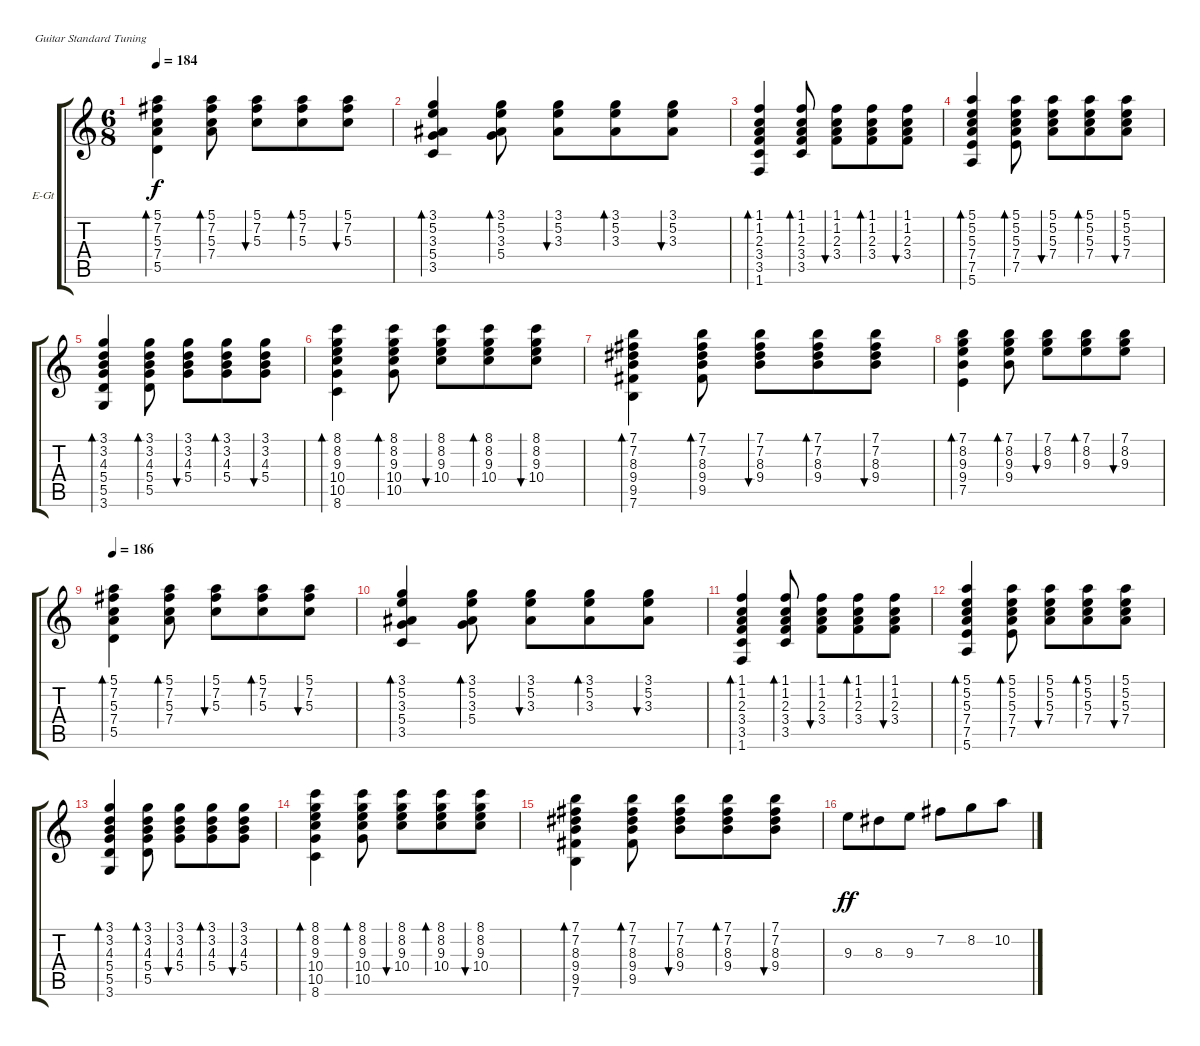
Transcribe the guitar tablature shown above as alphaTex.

\bracketExtendMode groupsimilarinstruments
\firstSystemTrackNameOrientation horizontal
\otherSystemsTrackNameOrientation horizontal
\track ("Al" "E-Gt") {instrument electricguitarclean}
\staff {score tabs}
\tuning (E4 B3 G3 D3 A2 E2)
\ts (6 8)
\tempo 184
\clef g2
\ks c
(5.5 7.4 5.3 7.2 5.1).4{bd 135 dy f} (7.4 5.3 7.2 5.1).8{bd 62} (5.3 7.2 5.1).8{bu 61} (5.3 7.2 5.1).8{bd 60} (5.3 7.2 5.1).8{bu 59} |
(3.5 5.4 3.3 5.2 3.1).4{bd 124} (5.4 3.3 5.2 3.1).8{bd 60} (3.3 5.2 3.1).8{bu 59} (3.3 5.2 3.1).8{bd 58} (3.3 5.2 3.1).8{bu 58} |
(1.6 3.5 3.4 2.3 1.2 1.1).4{bd 133} (3.5 3.4 2.3 1.2 1.1).8{bd 58} (3.4 2.3 1.2 1.1).8{bu 58} (3.4 2.3 1.2 1.1).8{bd 58} (3.4 2.3 1.2 1.1).8{bu 58} |
(5.6 7.5 7.4 5.3 5.2 5.1).4{bd 121} (7.5 7.4 5.3 5.2 5.1).8{bd 53} (7.4 5.3 5.2 5.1).8{bu 52} (7.4 5.3 5.2 5.1).8{bd 51} (7.4 5.3 5.2 5.1).8{bu 51} |
(3.6 5.5 5.4 4.3 3.2 3.1).4{bd 118} (5.5 5.4 4.3 3.2 3.1).8{bd 51} (5.4 4.3 3.2 3.1).8{bu 51} (5.4 4.3 3.2 3.1).8{bd 51} (5.4 4.3 3.2 3.1).8{bu 51} |
(8.6 10.5 10.4 9.3 8.2 8.1).4{bd 107} (10.5 10.4 9.3 8.2 8.1).8{bd 51} (10.4 9.3 8.2 8.1).8{bu 51} (10.4 9.3 8.2 8.1).8{bd 51} (10.4 9.3 8.2 8.1).8{bu 51} |
(7.6 9.5 9.4 8.3 7.2 7.1).4{bd 124} (9.5 9.4 8.3 7.2 7.1).8{bd 53} (9.4 8.3 7.2 7.1).8{bu 52} (9.4 8.3 7.2 7.1).8{bd 51} (9.4 8.3 7.2 7.1).8{bu 51} |
(7.5 9.4 9.3 8.2 7.1).4{bd 99} (9.4 9.3 8.2 7.1).8{bd 69} (9.3 8.2 7.1).8{bu 68} (9.3 8.2 7.1).8{bd 67} (9.3 8.2 7.1).8{bu 66} |
\tempo 186
(5.5 7.4 5.3 7.2 5.1).4{bd 135} (7.4 5.3 7.2 5.1).8{bd 62} (5.3 7.2 5.1).8{bu 61} (5.3 7.2 5.1).8{bd 60} (5.3 7.2 5.1).8{bu 59} |
(3.5 5.4 3.3 5.2 3.1).4{bd 124} (5.4 3.3 5.2 3.1).8{bd 60} (3.3 5.2 3.1).8{bu 59} (3.3 5.2 3.1).8{bd 58} (3.3 5.2 3.1).8{bu 58} |
(1.6 3.5 3.4 2.3 1.2 1.1).4{bd 133} (3.5 3.4 2.3 1.2 1.1).8{bd 58} (3.4 2.3 1.2 1.1).8{bu 58} (3.4 2.3 1.2 1.1).8{bd 58} (3.4 2.3 1.2 1.1).8{bu 58} |
(5.6 7.5 7.4 5.3 5.2 5.1).4{bd 121} (7.5 7.4 5.3 5.2 5.1).8{bd 53} (7.4 5.3 5.2 5.1).8{bu 52} (7.4 5.3 5.2 5.1).8{bd 51} (7.4 5.3 5.2 5.1).8{bu 51} |
(3.6 5.5 5.4 4.3 3.2 3.1).4{bd 118} (5.5 5.4 4.3 3.2 3.1).8{bd 51} (5.4 4.3 3.2 3.1).8{bu 51} (5.4 4.3 3.2 3.1).8{bd 51} (5.4 4.3 3.2 3.1).8{bu 51} |
(8.6 10.5 10.4 9.3 8.2 8.1).4{bd 107} (10.5 10.4 9.3 8.2 8.1).8{bd 51} (10.4 9.3 8.2 8.1).8{bu 51} (10.4 9.3 8.2 8.1).8{bd 51} (10.4 9.3 8.2 8.1).8{bu 51} |
(7.6 9.5 9.4 8.3 7.2 7.1).4{bd 124} (9.5 9.4 8.3 7.2 7.1).8{bd 53} (9.4 8.3 7.2 7.1).8{bu 52} (9.4 8.3 7.2 7.1).8{bd 51} (9.4 8.3 7.2 7.1).8{bu 51} |
9.3.8{dy ff} 8.3.8 9.3.8 7.2.8 8.2.8 10.2.8
